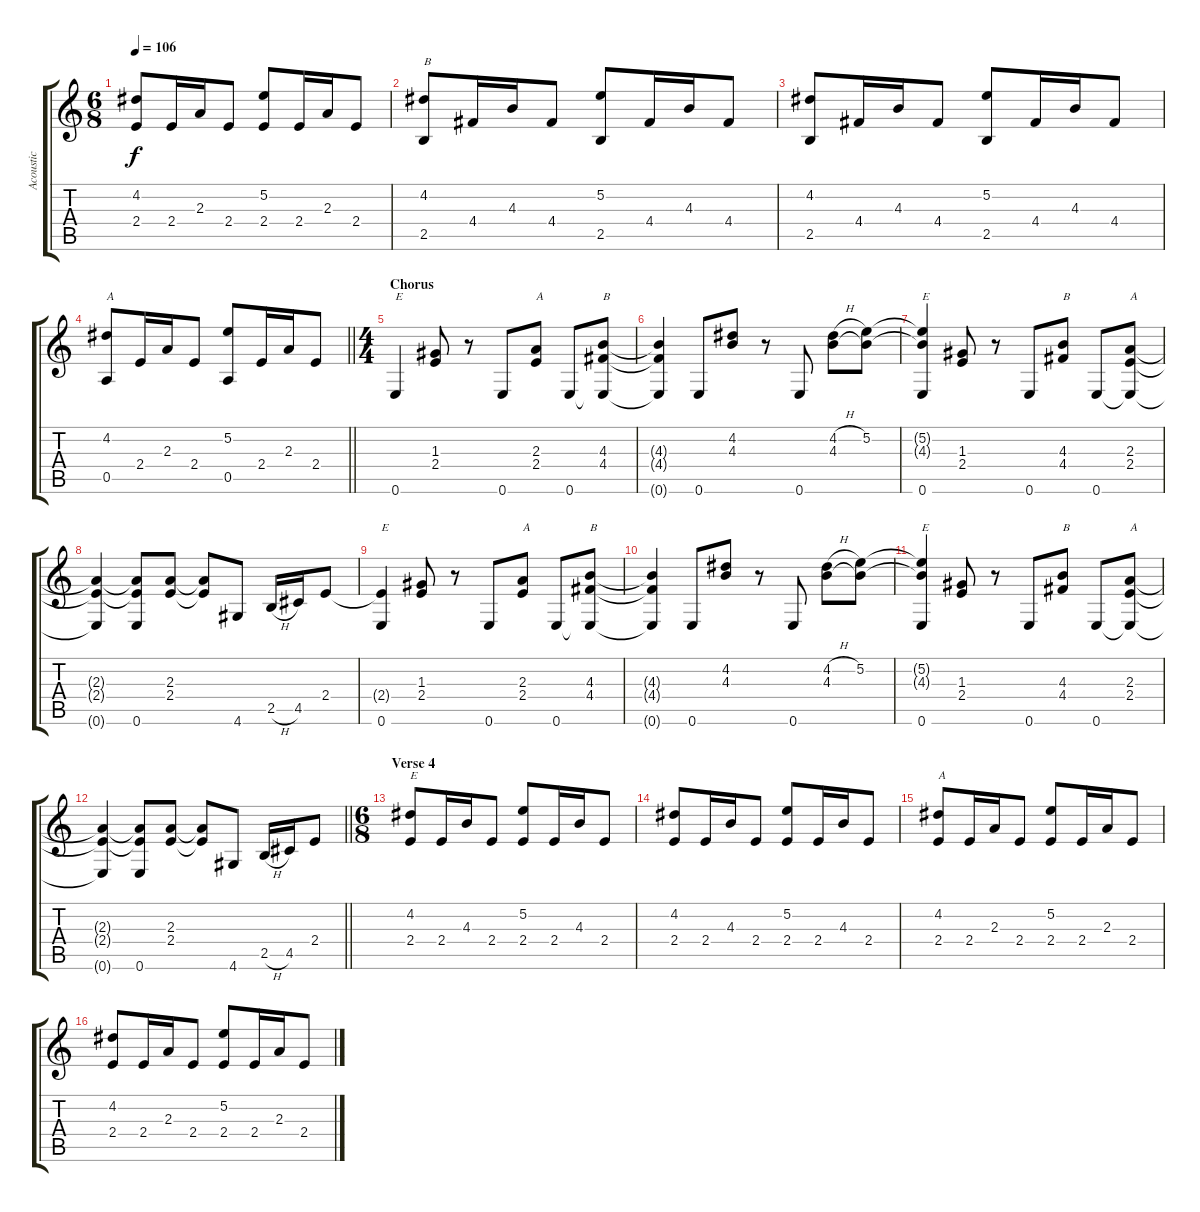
\track ("Acoustic" "Acoustic") {instrument acousticguitarsteel}
\staff {score tabs}
\tuning (E4 B3 G3 D3 A2 E2) {hide}
\ts (6 8)
\tempo 106
\clef g2
\ks c
(4.2 2.4).8{dy f} 2.4.16 2.3.16 2.4.8 (5.2 2.4).8 2.4.16 2.3.16 2.4.8 |
(4.2 2.5).8{txt "B"} 4.4.16 4.3.16 4.4.8 (5.2 2.5).8 4.4.16 4.3.16 4.4.8 |
(4.2 2.5).8 4.4.16 4.3.16 4.4.8 (5.2 2.5).8 4.4.16 4.3.16 4.4.8 |
\barLineRight lightlight
(4.2 0.5).8{txt "A"} 2.4.16 2.3.16 2.4.8 (5.2 0.5).8 2.4.16 2.3.16 2.4.8 |
\ts (4 4)
\section ("" "Chorus")
0.6.4{txt "E"} (1.3 2.4).8 r.8 0.6.8 (2.3 2.4).8{txt "A"} 0.6.8 (4.3 4.4 0.6{t}).8{txt "B"} |
(4.3{t} 4.4{t} 0.6{t}).4 0.6.8 (4.2 4.3).8 r.8 0.6.8 (4.2{h} 4.3).8 (5.2 4.3{t}).8 |
(5.2{t} 4.3{t} 0.6).4{txt "E"} (1.3 2.4).8 r.8 0.6.8 (4.3 4.4).8{txt "B"} 0.6.8 (2.3 2.4 0.6{t}).8{txt "A"} |
(2.3{t} 2.4{t} 0.6{t}).4 (2.3{t} 2.4{t} 0.6).8 (2.3 2.4).8 (2.3{t} 2.4{t}).8 4.6.8 2.5{h}.16 4.5.16 2.4.8 |
(2.4{t} 0.6).4{txt "E"} (1.3 2.4).8 r.8 0.6.8 (2.3 2.4).8{txt "A"} 0.6.8 (4.3 4.4 0.6{t}).8{txt "B"} |
(4.3{t} 4.4{t} 0.6{t}).4 0.6.8 (4.2 4.3).8 r.8 0.6.8 (4.2{h} 4.3).8 (5.2 4.3{t}).8 |
(5.2{t} 4.3{t} 0.6).4{txt "E"} (1.3 2.4).8 r.8 0.6.8 (4.3 4.4).8{txt "B"} 0.6.8 (2.3 2.4 0.6{t}).8{txt "A"} |
\barLineRight lightlight
(2.3{t} 2.4{t} 0.6{t}).4 (2.3{t} 2.4{t} 0.6).8 (2.3 2.4).8 (2.3{t} 2.4{t}).8 4.6.8 2.5{h}.16 4.5.16 2.4.8 |
\ts (6 8)
\section ("" "Verse 4")
(4.2 2.4).8{txt "E"} 2.4.16 4.3.16 2.4.8 (5.2 2.4).8 2.4.16 4.3.16 2.4.8 |
(4.2 2.4).8 2.4.16 4.3.16 2.4.8 (5.2 2.4).8 2.4.16 4.3.16 2.4.8 |
(4.2 2.4).8{txt "A"} 2.4.16 2.3.16 2.4.8 (5.2 2.4).8 2.4.16 2.3.16 2.4.8 |
(4.2 2.4).8 2.4.16 2.3.16 2.4.8 (5.2 2.4).8 2.4.16 2.3.16 2.4.8
